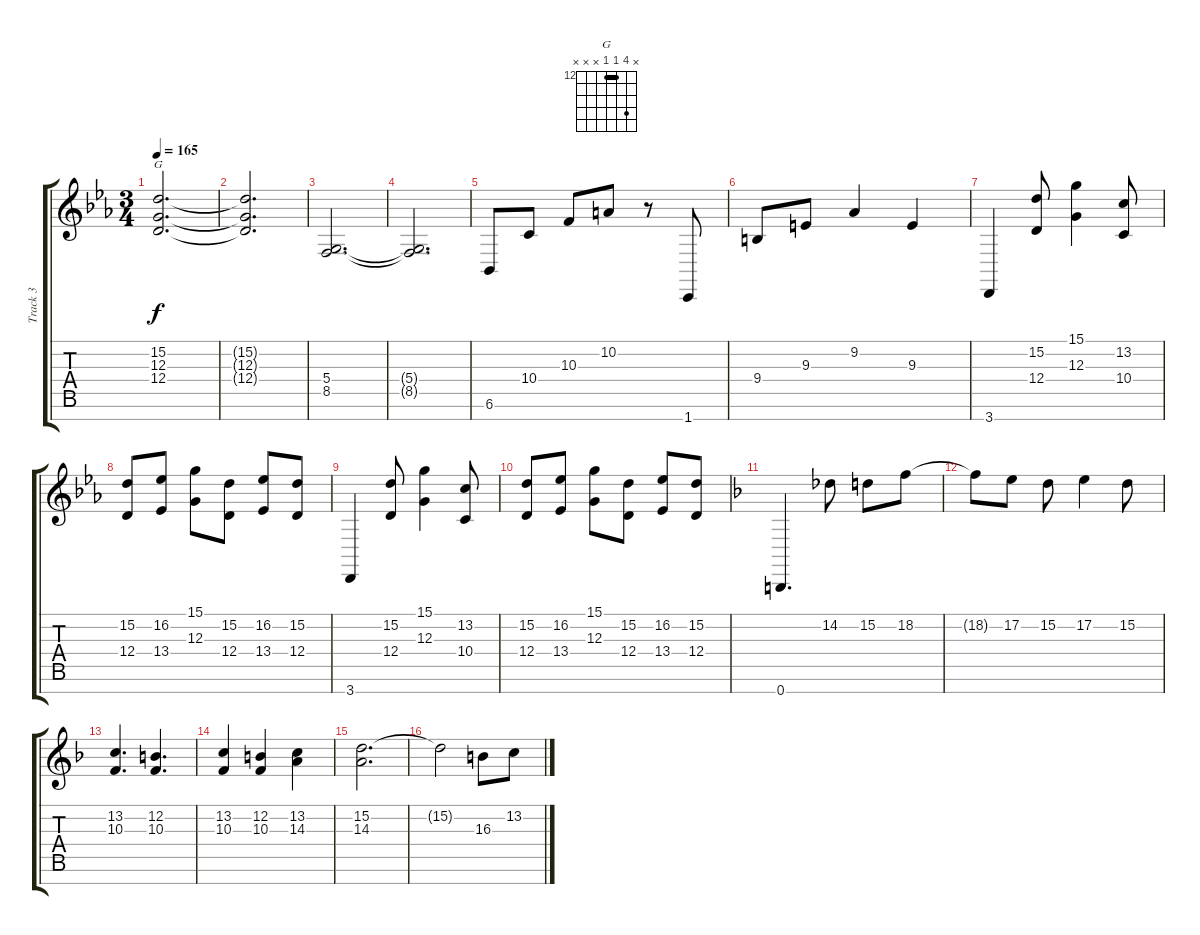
\track ("Track 3" "Track 3") {instrument acousticgrandpiano}
\staff {score tabs}
\tuning (E4 B3 G3 D3 A2 E2 B1) {hide}
\chord ("G" x 15 12 12 x x x) {firstfret 12 barre 12}
\ts (3 4)
\tempo 165
\clef g2
\ks eb
(15.2 12.3 12.4).2{d ch "G" dy f} |
(15.2{t} 12.3{t} 12.4{t}).2{d} |
(5.4 8.5).2{d} |
(5.4{t} 8.5{t}).2{d} |
6.6.8 10.4.8 10.3.8 10.2.8 r.8 1.7.8 |
9.4.8 9.3.8 9.2.4 9.3.4 |
3.7.4 (15.2 12.4).8 (15.1 12.3).4 (13.2 10.4).8 |
(15.2 12.4).8 (16.2 13.4).8 (15.1 12.3).8 (15.2 12.4).8 (16.2 13.4).8 (15.2 12.4).8 |
3.7.4 (15.2 12.4).8 (15.1 12.3).4 (13.2 10.4).8 |
(15.2 12.4).8 (16.2 13.4).8 (15.1 12.3).8 (15.2 12.4).8 (16.2 13.4).8 (15.2 12.4).8 |
\ks f
0.7.4{d} 14.2.8 15.2.8 18.2.8 |
18.2{t}.8 17.2.8 15.2.8 17.2.4 15.2.8 |
(13.2 10.3).4{d} (12.2 10.3).4{d} |
(13.2 10.3).4 (12.2 10.3).4 (13.2 14.3).4 |
(15.2 14.3).2{d} |
15.2{t}.2 16.3.8 13.2.8
